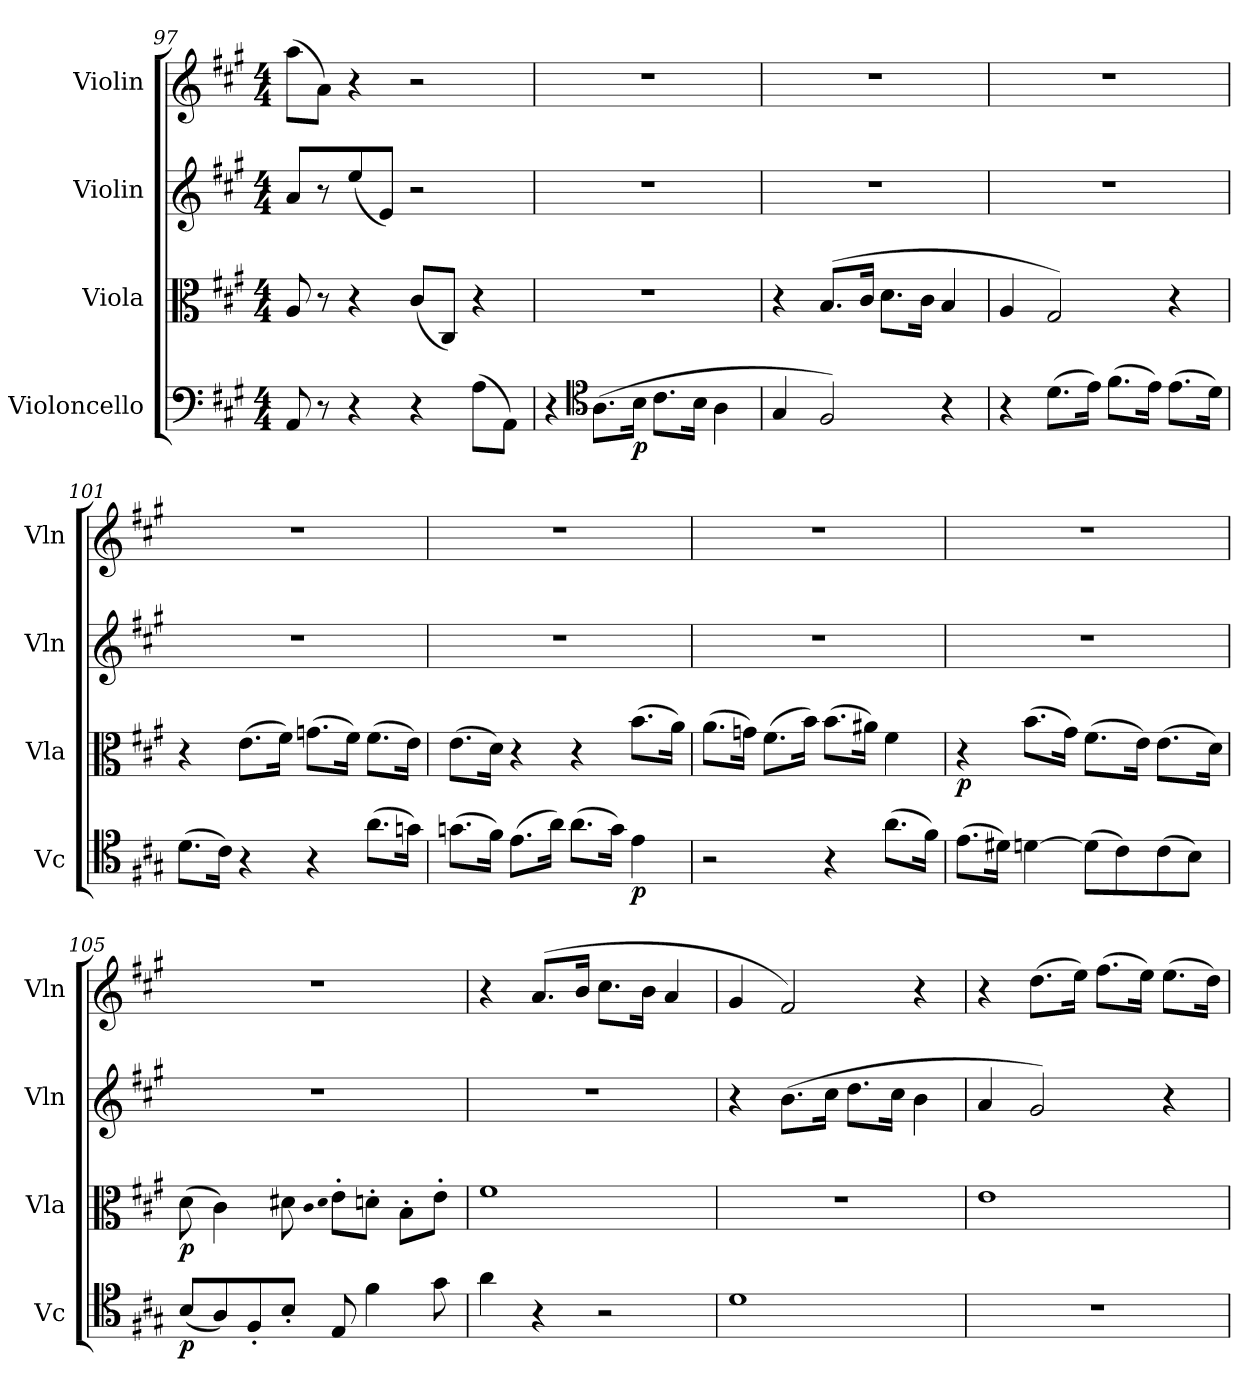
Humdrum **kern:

**kern	**dynam	**kern	**dynam	**kern	**kern
*part4	*part4	*part3	*part3	*part2	*part1
*staff4	*staff4	*staff3	*staff3	*staff2	*staff1
*I"Violoncello	*	*I"Viola	*	*I"Violin	*I"Violin
*I'Vc	*	*I'Vla	*	*I'Vln	*I'Vln
*clefF4	*	*clefC3	*	*clefG2	*clefG2
*k[f#c#g#]	*	*k[f#c#g#]	*	*k[f#c#g#]	*k[f#c#g#]
*M4/4	*	*M4/4	*	*M4/4	*M4/4
=97	=97	=97	=97	=97	=97
8AA/	.	8A/	.	8a/L	(8aa\L
8r	.	8r	.	8r	8a\J)
4r	.	4r	.	(8ee/	4r
.	.	.	.	8e/J)	.
4r	.	(8c#/L	.	2r	2r
.	.	8C#/J)	.	.	.
(8A\L	.	4r	.	.	.
8AA\J)	.	.	.	.	.
=98	=98	=98	=98	=98	=98
*	*	*	*	*	*MM80
4r	.	1r	.	1r	1r
*clefC4	*	*	*	*	*
(8.A\L	.	.	.	.	.
16B\Jk	p	.	.	.	.
8.c#\L	.	.	.	.	.
16B\Jk	.	.	.	.	.
4A\	.	.	.	.	.
=99	=99	=99	=99	=99	=99
4G#/	.	4r	.	1r	1r
2F#/)	.	(8.B/L	.	.	.
.	.	16c#/Jk	.	.	.
.	.	8.d\L	.	.	.
.	.	16c#\Jk	.	.	.
4r	.	4B/	.	.	.
=100	=100	=100	=100	=100	=100
4r	.	4A/	.	1r	1r
(8.d\L	.	2G#/)	.	.	.
16e\Jk)	.	.	.	.	.
(8.f#\L	.	.	.	.	.
16e\Jk)	.	.	.	.	.
(8.e\L	.	4r	.	.	.
16d\Jk)	.	.	.	.	.
=101	=101	=101	=101	=101	=101
(8.d\L	.	4r	.	1r	1r
16c#\Jk)	.	.	.	.	.
4r	.	(8.e\L	.	.	.
.	.	16f#\Jk)	.	.	.
4r	.	(8.gn\L	.	.	.
.	.	16f#\Jk)	.	.	.
(8.a\L	.	(8.f#\L	.	.	.
16gn\Jk)	.	16e\Jk)	.	.	.
=102	=102	=102	=102	=102	=102
(8.gn\L	.	(8.e\L	.	1r	1r
16f#\Jk)	.	16d\Jk)	.	.	.
(8.e\L	.	4r	.	.	.
16a\Jk)	.	.	.	.	.
(8.a\L	.	4r	.	.	.
16g\Jk)	.	.	.	.	.
4e\	p	(8.b\L	.	.	.
.	.	16a\Jk)	.	.	.
=103	=103	=103	=103	=103	=103
2r	.	(8.a\L	.	1r	1r
.	.	16gn\Jk)	.	.	.
.	.	(8.f#\L	.	.	.
.	.	16b\Jk)	.	.	.
4r	.	(8.b\L	.	.	.
.	.	16a#X\Jk)	.	.	.
(8.a\L	.	4f#\	.	.	.
16f#\Jk)	.	.	.	.	.
=104	=104	=104	=104	=104	=104
(8.e\L	.	4r	p	1r	1r
16d#X\Jk)	.	.	.	.	.
[4dn\	.	(8.b\L	.	.	.
.	.	16g#\Jk)	.	.	.
(8d\L]	.	(8.f#\L	.	.	.
8c#\)	.	.	.	.	.
.	.	16e\Jk)	.	.	.
(8c#\	.	(8.e\L	.	.	.
8B\J)	.	.	.	.	.
.	.	16d\Jk)	.	.	.
=105	=105	=105	=105	=105	=105
(8B/L	p	(8d\	p	1r	1r
8A/)	.	4c#\)	.	.	.
8F#'/	.	.	.	.	.
8B'/J	.	8d#X\	.	.	.
.	.	qc#	.	.	.
.	.	qd#	.	.	.
8E/	.	8e'\L	.	.	.
4f#\	.	8dn'\J	.	.	.
.	.	8B'\L	.	.	.
8g#\	.	8e'\J	.	.	.
=106	=106	=106	=106	=106	=106
4a\	.	1f#	.	1r	4r
4r	.	.	.	.	(8.a/L
.	.	.	.	.	16b/Jk
2r	.	.	.	.	8.cc#\L
.	.	.	.	.	16b\Jk
.	.	.	.	.	4a/
=107	=107	=107	=107	=107	=107
1d	.	1r	.	4r	4g#/
.	.	.	.	(8.b\L	2f#/)
.	.	.	.	16cc#\Jk	.
.	.	.	.	8.dd\L	.
.	.	.	.	16cc#\Jk	.
.	.	.	.	4b\	4r
=108	=108	=108	=108	=108	=108
1r	.	1e	.	4a/	4r
.	.	.	.	2g#/)	(8.dd\L
.	.	.	.	.	16ee\Jk)
.	.	.	.	.	(8.ff#\L
.	.	.	.	.	16ee\Jk)
.	.	.	.	4r	(8.ee\L
.	.	.	.	.	16dd\Jk)
=	=	=	=	=	=
*-	*-	*-	*-	*-	*-
